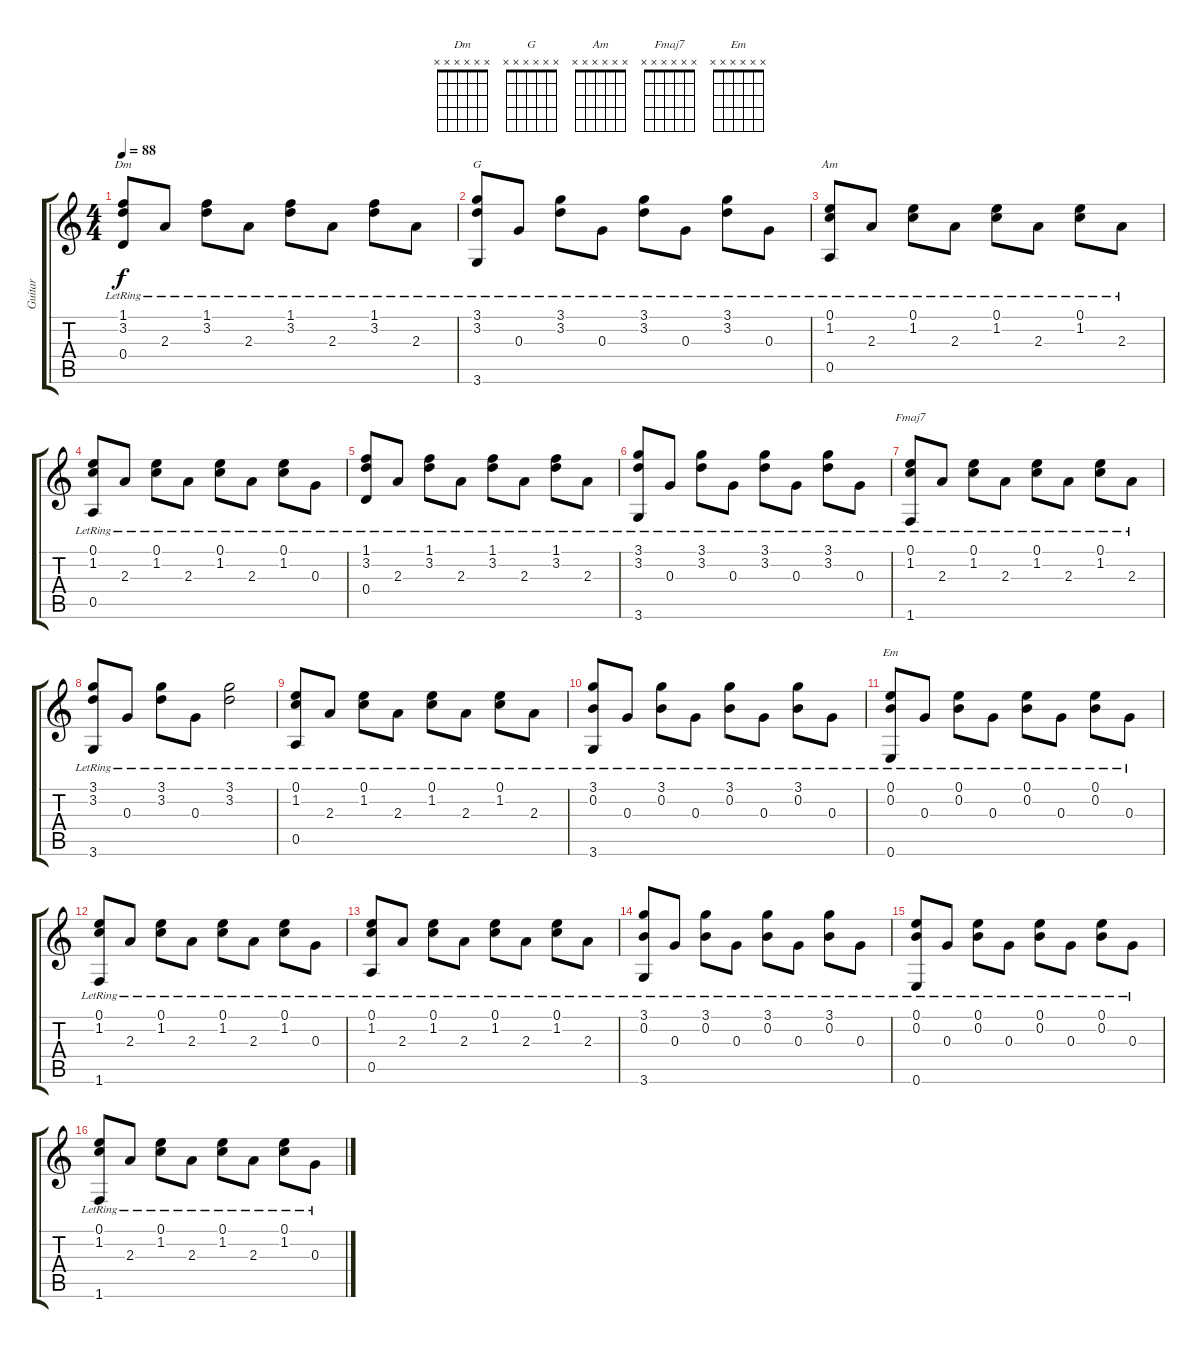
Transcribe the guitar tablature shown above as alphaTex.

\track ("Guitar" "Guitar") {instrument acousticguitarnylon}
\staff {score tabs}
\tuning (E4 B3 G3 D3 A2 E2) {hide}
\chord ("Dm" x x x x x x)
\chord ("G" x x x x x x)
\chord ("Am" x x x x x x)
\chord ("Fmaj7" x x x x x x)
\chord ("Em" x x x x x x)
\ts (4 4)
\tempo 88
\clef g2
\ks c
(1.1{lr} 3.2{lr} 0.4{lr}).8{ch "Dm" dy f} 2.3{lr}.8 (1.1{lr} 3.2{lr}).8 2.3{lr}.8 (1.1{lr} 3.2{lr}).8 2.3{lr}.8 (1.1{lr} 3.2{lr}).8 2.3{lr}.8 |
(3.1{lr} 3.2{lr} 3.6{lr}).8{ch "G"} 0.3{lr}.8 (3.1{lr} 3.2{lr}).8 0.3{lr}.8 (3.1{lr} 3.2{lr}).8 0.3{lr}.8 (3.1{lr} 3.2{lr}).8 0.3{lr}.8 |
(0.1{lr} 1.2{lr} 0.5{lr}).8{ch "Am"} 2.3{lr}.8 (0.1{lr} 1.2{lr}).8 2.3{lr}.8 (0.1{lr} 1.2{lr}).8 2.3{lr}.8 (0.1{lr} 1.2{lr}).8 2.3{lr}.8 |
(0.1{lr} 1.2{lr} 0.5{lr}).8 2.3{lr}.8 (0.1{lr} 1.2{lr}).8 2.3{lr}.8 (0.1{lr} 1.2{lr}).8 2.3{lr}.8 (0.1{lr} 1.2{lr}).8 0.3{lr}.8 |
(1.1{lr} 3.2{lr} 0.4{lr}).8 2.3{lr}.8 (1.1{lr} 3.2{lr}).8 2.3{lr}.8 (1.1{lr} 3.2{lr}).8 2.3{lr}.8 (1.1{lr} 3.2{lr}).8 2.3{lr}.8 |
(3.1{lr} 3.2{lr} 3.6{lr}).8 0.3{lr}.8 (3.1{lr} 3.2{lr}).8 0.3{lr}.8 (3.1{lr} 3.2{lr}).8 0.3{lr}.8 (3.1{lr} 3.2{lr}).8 0.3{lr}.8 |
(0.1{lr} 1.2{lr} 1.6{lr}).8{ch "Fmaj7"} 2.3{lr}.8 (0.1{lr} 1.2{lr}).8 2.3{lr}.8 (0.1{lr} 1.2{lr}).8 2.3{lr}.8 (0.1{lr} 1.2{lr}).8 2.3{lr}.8 |
(3.1{lr} 3.2{lr} 3.6{lr}).8 0.3{lr}.8 (3.1{lr} 3.2{lr}).8 0.3{lr}.8 (3.1{lr} 3.2{lr}).2 |
(0.1{lr} 1.2{lr} 0.5{lr}).8 2.3{lr}.8 (0.1{lr} 1.2{lr}).8 2.3{lr}.8 (0.1{lr} 1.2{lr}).8 2.3{lr}.8 (0.1{lr} 1.2{lr}).8 2.3{lr}.8 |
(3.1{lr} 0.2{lr} 3.6{lr}).8 0.3{lr}.8 (3.1{lr} 0.2{lr}).8 0.3{lr}.8 (3.1{lr} 0.2{lr}).8 0.3{lr}.8 (3.1{lr} 0.2{lr}).8 0.3{lr}.8 |
(0.1{lr} 0.2{lr} 0.6{lr}).8{ch "Em"} 0.3{lr}.8 (0.1{lr} 0.2{lr}).8 0.3{lr}.8 (0.1{lr} 0.2{lr}).8 0.3{lr}.8 (0.1{lr} 0.2{lr}).8 0.3{lr}.8 |
(0.1{lr} 1.2{lr} 1.6{lr}).8 2.3{lr}.8 (0.1{lr} 1.2{lr}).8 2.3{lr}.8 (0.1{lr} 1.2{lr}).8 2.3{lr}.8 (0.1{lr} 1.2{lr}).8 0.3{lr}.8 |
(0.1{lr} 1.2{lr} 0.5{lr}).8 2.3{lr}.8 (0.1{lr} 1.2{lr}).8 2.3{lr}.8 (0.1{lr} 1.2{lr}).8 2.3{lr}.8 (0.1{lr} 1.2{lr}).8 2.3{lr}.8 |
(3.1{lr} 0.2{lr} 3.6{lr}).8 0.3{lr}.8 (3.1{lr} 0.2{lr}).8 0.3{lr}.8 (3.1{lr} 0.2{lr}).8 0.3{lr}.8 (3.1{lr} 0.2{lr}).8 0.3{lr}.8 |
(0.1{lr} 0.2{lr} 0.6{lr}).8 0.3{lr}.8 (0.1{lr} 0.2{lr}).8 0.3{lr}.8 (0.1{lr} 0.2{lr}).8 0.3{lr}.8 (0.1{lr} 0.2{lr}).8 0.3{lr}.8 |
(0.1{lr} 1.2{lr} 1.6{lr}).8 2.3{lr}.8 (0.1{lr} 1.2{lr}).8 2.3{lr}.8 (0.1{lr} 1.2{lr}).8 2.3{lr}.8 (0.1{lr} 1.2{lr}).8 0.3{lr}.8
